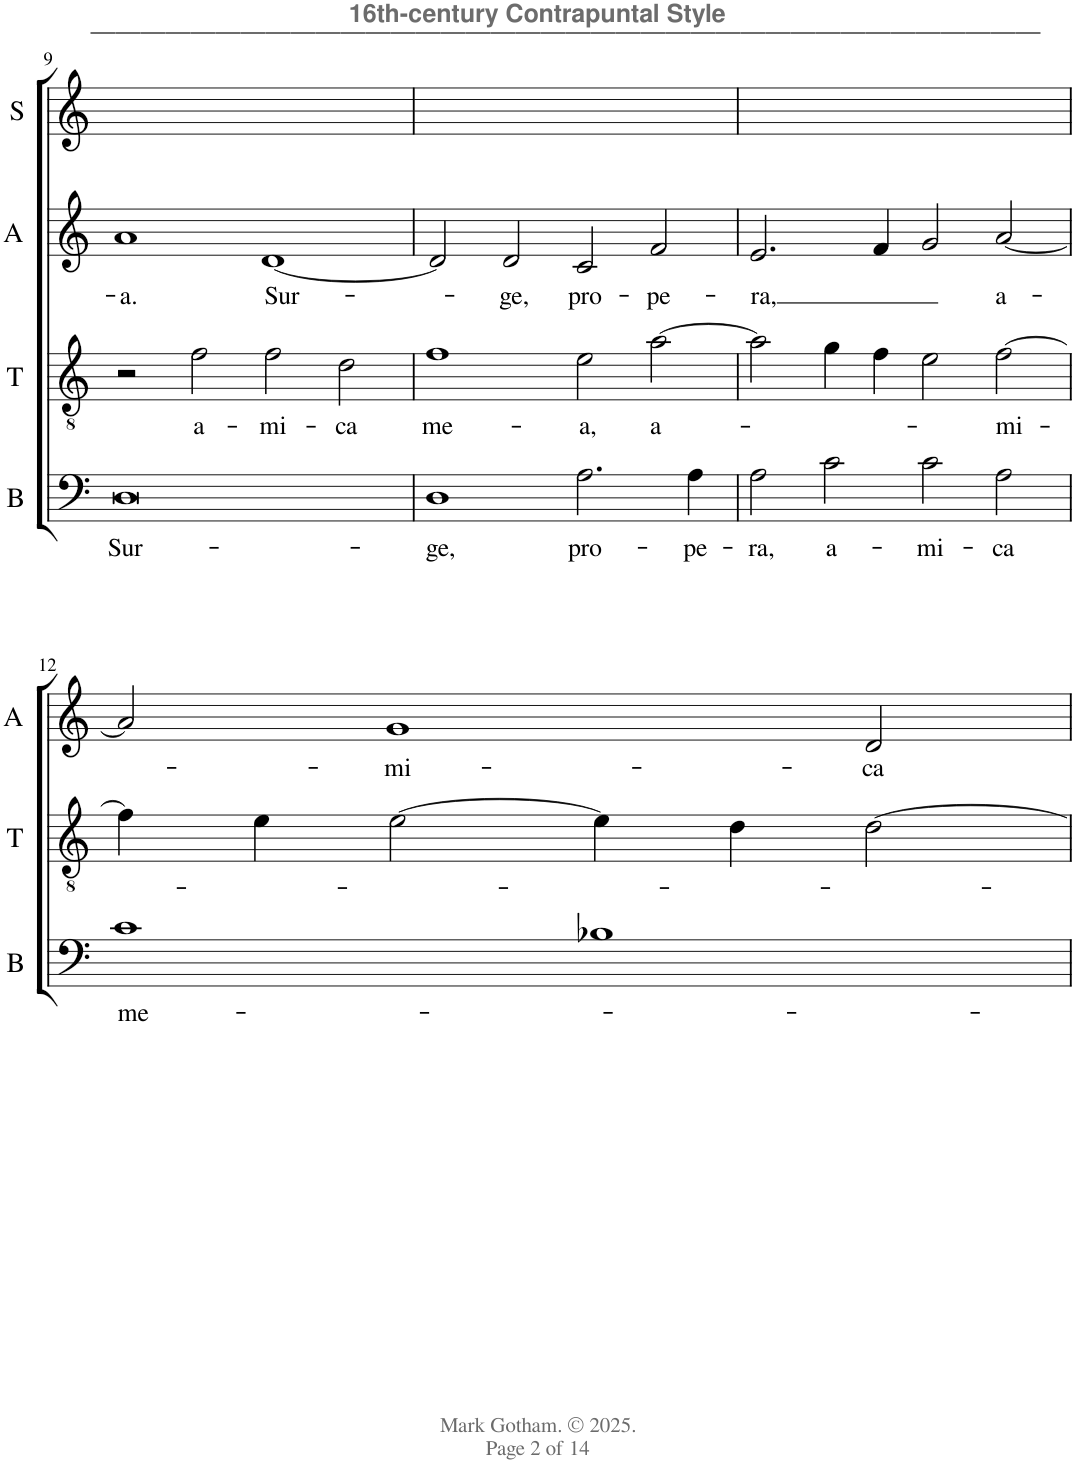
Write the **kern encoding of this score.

**kern	**text	**kern	**text	**kern	**text
*part3	*part3	*part2	*part2	*part1	*part1
*staff3	*staff3	*staff2	*staff2	*staff1	*staff1
*I"Bass	*	*I"Tenor	*	*I"Alto	*
*I'B	*	*I'T	*	*I'A	*
!!LO:PB:g=z
*clefF4	*	*clefGv2	*	*clefG2	*
*k[]	*	*k[]	*	*k[]	*
*M4/2	*	*M4/2	*	*M4/2	*
=9	=9	=9	=9	=9	=9
!	!LO:LY:b	!	!	!	!LO:LY:b
0D	Sur-	2r	.	1a	-a.
!	!	!	!LO:LY:b	!	!
.	.	2f\	a-	.	.
!	!	!	!LO:LY:b	!	!LO:LY:b
.	.	2f\	-mi-	[<1d	Sur-
!	!	!	!LO:LY:b	!	!
.	.	2d\	-ca	.	.
=10	=10	=10	=10	=10	=10
!	!LO:LY:b	!	!LO:LY:b	!	!
1D	-ge,	1f	me-	2d/]	.
!	!	!	!	!	!LO:LY:b
.	.	.	.	2d/	-ge,
!	!LO:LY:b	!	!LO:LY:b	!	!LO:LY:b
2.A\	pro-	2e\	-a,	2c/	pro-
!	!	!	!LO:LY:b	!	!LO:LY:b
.	.	[>2a\	a-	2f/	-pe-
!	!LO:LY:b	!	!	!	!
4A\	-pe-	.	.	.	.
=11	=11	=11	=11	=11	=11
!	!LO:LY:b	!	!	!	!LO:LY:b
2A\	-ra,	2a\]	.	2.e/	-ra,
!	!LO:LY:b	!	!	!	!
2c\	a-	4g\	.	.	.
.	.	4f\	.	4f/	.
!	!LO:LY:b	!	!	!	!
2c\	-mi-	2e\	.	2g/	.
!	!LO:LY:b	!	!LO:LY:b	!	!LO:LY:b
2A\	-ca	[>2f\	-mi-	[<2a/	a-
!!LO:LB:g=z
=12	=12	=12	=12	=12	=12
!	!LO:LY:b	!	!	!	!
1c	me-	4f\]	.	2a/]	.
.	.	4e\	.	.	.
!	!	!	!	!	!LO:LY:b
.	.	[>2e\	.	1g	-mi-
1B-X	.	4e\]	.	.	.
.	.	4d\	.	.	.
!	!	!	!	!	!LO:LY:b
.	.	[>2d\	.	2d/	-ca
=	=	=	=	=	=
*-	*-	*-	*-	*-	*-
